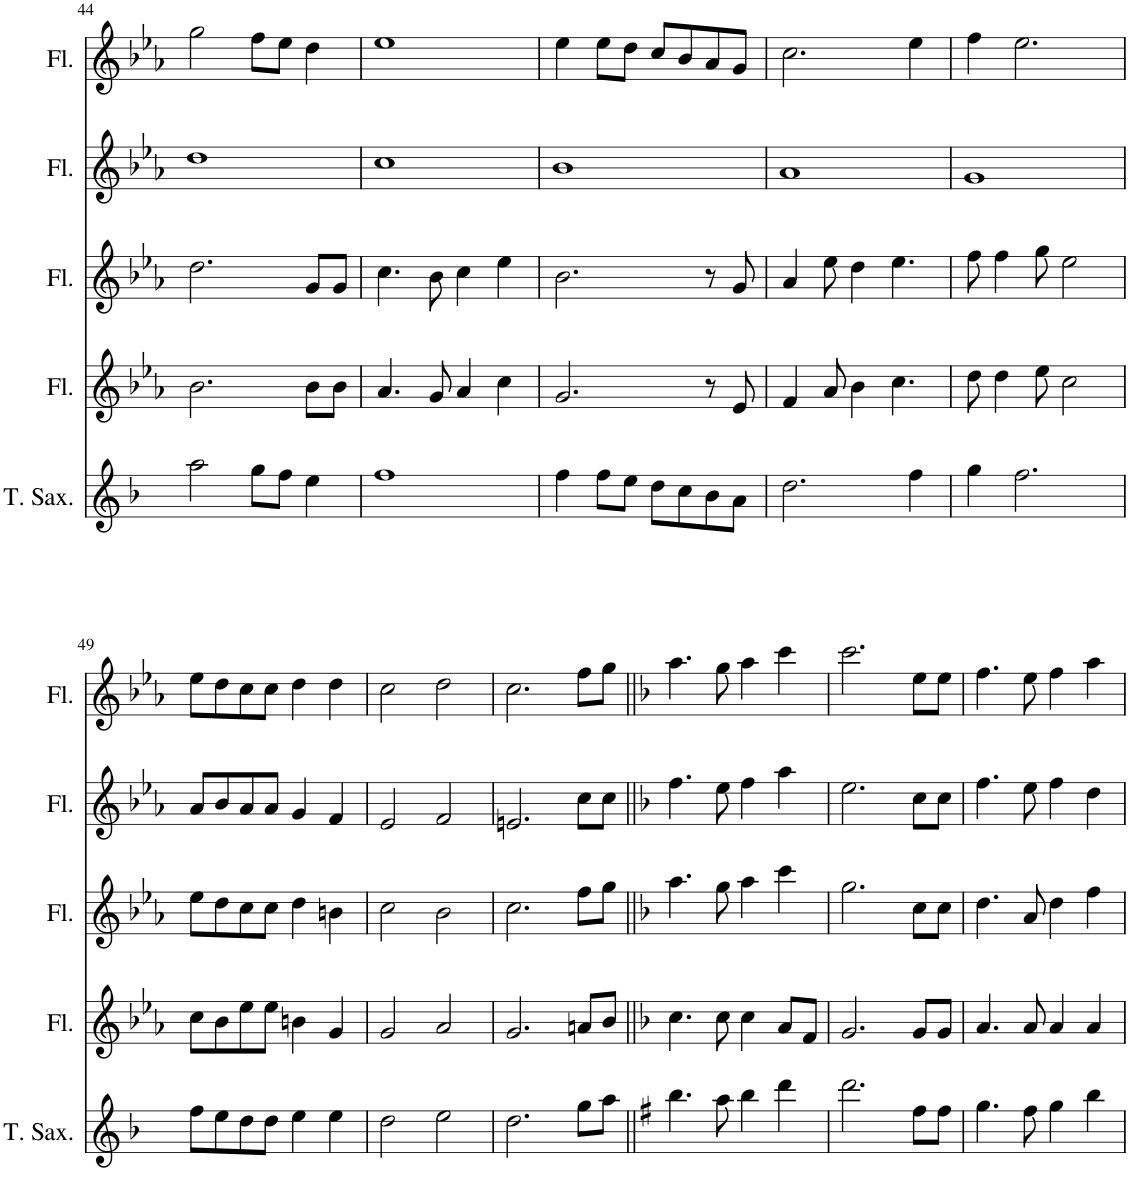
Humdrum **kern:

**kern	**kern	**kern	**kern	**kern
*part5	*part4	*part3	*part2	*part1
*staff5	*staff4	*staff3	*staff2	*staff1
*I"Tenor Saxophone	*I"Flute	*I"Flute	*I"Flute	*I"Flute
*I'T. Sax.	*I'Fl.	*I'Fl.	*I'Fl.	*I'Fl.
!!LO:PB:g=z
*clefG2	*clefG2	*clefG2	*clefG2	*clefG2
*Trd8c14	*	*	*	*
*k[b-]	*k[b-e-a-]	*k[b-e-a-]	*k[b-e-a-]	*k[b-e-a-]
*M4/4	*M4/4	*M4/4	*M4/4	*M4/4
=44	=44	=44	=44	=44
2aa\	2.b-\	2.dd\	1dd	2gg\
8gg\L	.	.	.	8ff\L
8ff\J	.	.	.	8ee-\J
4ee\	8b-\L	8g/L	.	4dd\
.	8b-\J	8g/J	.	.
=45	=45	=45	=45	=45
1ff	4.a-/	4.cc\	1cc	1ee-
.	8g/	8b-\	.	.
.	4a-/	4cc\	.	.
.	4cc\	4ee-\	.	.
=46	=46	=46	=46	=46
4ff\	2.g/	2.b-\	1b-	4ee-\
8ff\L	.	.	.	8ee-\L
8ee\J	.	.	.	8dd\J
8dd\L	.	.	.	8cc/L
8cc\	.	.	.	8b-/
8b-\	8r	8r	.	8a-/
8a\J	8e-/	8g/	.	8g/J
=47	=47	=47	=47	=47
2.dd\	4f/	4a-/	1a-	2.cc\
.	8a-/	8ee-\	.	.
.	4b-\	4dd\	.	.
.	4.cc\	4.ee-\	.	.
4ff\	.	.	.	4ee-\
=48	=48	=48	=48	=48
4gg\	8dd\	8ff\	1g	4ff\
.	4dd\	4ff\	.	.
2.ff\	.	.	.	2.ee-\
.	8ee-\	8gg\	.	.
.	2cc\	2ee-\	.	.
!!LO:LB:g=z
=49	=49	=49	=49	=49
8ff\L	8cc\L	8ee-\L	8a-/L	8ee-\L
8ee\	8b-\	8dd\	8b-/	8dd\
8dd\	8ee-\	8cc\	8a-/	8cc\
8dd\J	8ee-\J	8cc\J	8a-/J	8cc\J
4ee\	4bn\	4dd\	4g/	4dd\
4ee\	4g/	4bn\	4f/	4dd\
=50	=50	=50	=50	=50
2dd\	2g/	2cc\	2e-/	2cc\
2ee\	2a-/	2b-\	2f/	2dd\
=51	=51	=51	=51	=51
2.dd\	2.g/	2.cc\	2.en/	2.cc\
8gg\L	8an/L	8ff\L	8cc\L	8ff\L
8aa\J	8b-/J	8gg\J	8cc\J	8gg\J
=52||	=52||	=52||	=52||	=52||
*k[f#]	*k[b-]	*k[b-]	*k[b-]	*k[b-]
4.bb\	4.cc\	4.aa\	4.ff\	4.aa\
8aa\	8cc\	8gg\	8ee\	8gg\
4bb\	4cc\	4aa\	4ff\	4aa\
4ddd\	8a/L	4ccc\	4aa\	4ccc\
.	8f/J	.	.	.
=53	=53	=53	=53	=53
2.ddd\	2.g/	2.gg\	2.ee\	2.ccc\
8ff#\L	8g/L	8cc\L	8cc\L	8ee\L
8ff#\J	8g/J	8cc\J	8cc\J	8ee\J
=54	=54	=54	=54	=54
4.gg\	4.a/	4.dd\	4.ff\	4.ff\
8ff#\	8a/	8a/	8ee\	8ee\
4gg\	4a/	4dd\	4ff\	4ff\
4bb\	4a/	4ff\	4dd\	4aa\
=	=	=	=	=
*-	*-	*-	*-	*-
